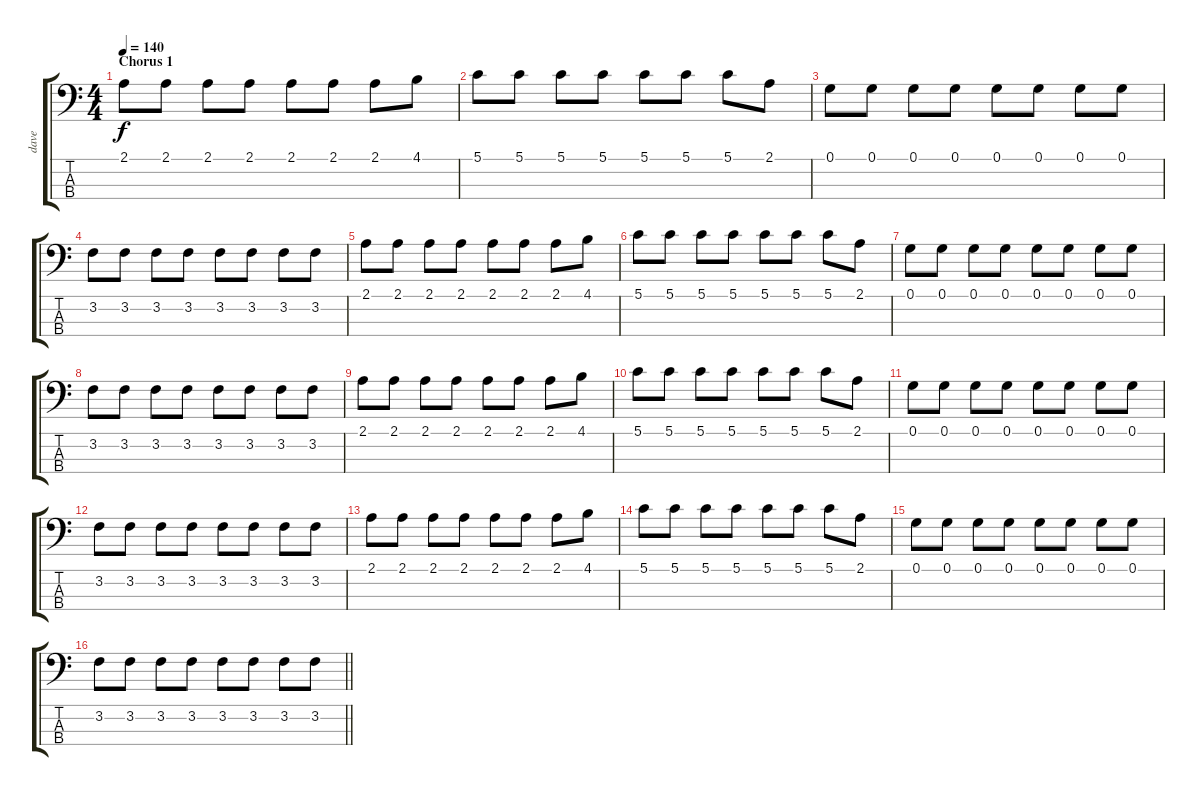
\track ("dave" "dave") {instrument electricbasspick}
\staff {score tabs}
\tuning (G2 D2 A1 E1) {hide}
\ts (4 4)
\section ("" "Chorus 1")
\tempo 140
\clef f4
\ks c
2.1.8{dy f} 2.1.8 2.1.8 2.1.8 2.1.8 2.1.8 2.1.8 4.1.8 |
5.1.8 5.1.8 5.1.8 5.1.8 5.1.8 5.1.8 5.1.8 2.1.8 |
0.1.8 0.1.8 0.1.8 0.1.8 0.1.8 0.1.8 0.1.8 0.1.8 |
3.2.8 3.2.8 3.2.8 3.2.8 3.2.8 3.2.8 3.2.8 3.2.8 |
2.1.8 2.1.8 2.1.8 2.1.8 2.1.8 2.1.8 2.1.8 4.1.8 |
5.1.8 5.1.8 5.1.8 5.1.8 5.1.8 5.1.8 5.1.8 2.1.8 |
0.1.8 0.1.8 0.1.8 0.1.8 0.1.8 0.1.8 0.1.8 0.1.8 |
3.2.8 3.2.8 3.2.8 3.2.8 3.2.8 3.2.8 3.2.8 3.2.8 |
2.1.8 2.1.8 2.1.8 2.1.8 2.1.8 2.1.8 2.1.8 4.1.8 |
5.1.8 5.1.8 5.1.8 5.1.8 5.1.8 5.1.8 5.1.8 2.1.8 |
0.1.8 0.1.8 0.1.8 0.1.8 0.1.8 0.1.8 0.1.8 0.1.8 |
3.2.8 3.2.8 3.2.8 3.2.8 3.2.8 3.2.8 3.2.8 3.2.8 |
2.1.8 2.1.8 2.1.8 2.1.8 2.1.8 2.1.8 2.1.8 4.1.8 |
5.1.8 5.1.8 5.1.8 5.1.8 5.1.8 5.1.8 5.1.8 2.1.8 |
0.1.8 0.1.8 0.1.8 0.1.8 0.1.8 0.1.8 0.1.8 0.1.8 |
\barLineRight lightlight
3.2.8 3.2.8 3.2.8 3.2.8 3.2.8 3.2.8 3.2.8 3.2.8
